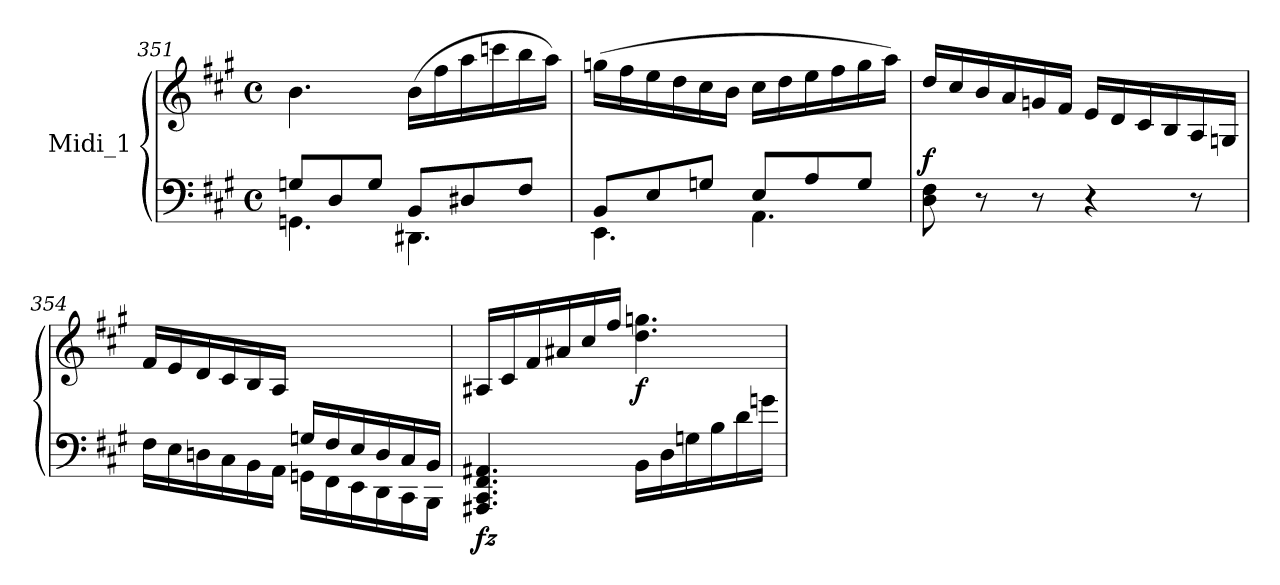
**kern	**kern	**dynam
*part1	*part1	*part1
*staff2	*staff1	*staff1/2
*I"Midi_1	*	*
*clefF4	*clefG2	*
*k[f#c#g#]	*k[f#c#g#]	*
*A:	*A:	*
*M4/4	*M4/4	*
*met(c)	*met(c)	*
=351	=351	=351
*^	*	*
8Gn/L	4.GGn\	4.b\	.
8D/	.	.	.
8G/J	.	.	.
8BB/L	4.DD#X\	(>16b\LL	.
.	.	16ff#\	.
8D#X/	.	16aa\	.
.	.	16cccn\	.
8F#/J	.	16bb\	.
.	.	16aa\JJ)	.
!!LO:LB:g=z
=352	=352	=352	=352
*	*	*MM85	*
8BB/L	4.EE\	(>16ggn\LL	.
.	.	16ff#\	.
8E/	.	16ee\	.
.	.	16dd\	.
8Gn/J	.	16cc#i\	.
.	.	16b\JJ	.
8E/L	4.AA\	16cc#\LL	.
.	.	16dd\	.
8A/	.	16ee\	.
.	.	16ff#\	.
8G/J	.	16gg\	.
.	.	16aa\JJ)	.
=353	=353	=353	=353
!	!	!	!LO:DY:a=2
8D\ 8F#\	2ryy	16dd/LL	f
.	.	16cc#/	.
8r	.	16b/	.
.	.	16a/	.
8r	.	16gn/	.
.	.	16f#/JJ	.
4r	.	16e/LL	.
.	.	16d/	.
.	4ryy	16c#/	.
.	.	16B/	.
8r	.	16A/	.
.	.	16Gn/JJ	.
=354	=354	=354	=354
16F#\LL	4ryy	16f#/LL	.
16E\	.	16e/	.
16Dni\	.	16d/	.
16C#\	.	16c#/	.
16BB\	8ryy	16B/	.
16AA\JJ	.	16A/JJ	.
16Gn/LL	16GGn\LL	8ryy	.
16F#/	16FF#\	.	.
16E/	16EE\	4ryy	.
16D/	16DD\	.	.
16C#/	16CC#\	.	.
16BB/JJ	16BBB\JJ	.	.
!!LO:LB:g=z
=355	=355	=355	=355
!	!	!	!LO:DY:b=2
4.AAA#X/ 4.CC#/ 4.FF#/ 4.AA#X/	2ryy	16A#X/LL	fz
.	.	16c#/	.
.	.	16f#/	.
.	.	16a#X/	.
.	.	16cc#/	.
.	.	16ff#/JJ	.
!	!	!	!LO:DY:b
16BB\LL	.	4.dd\ 4.ggn\	f
16D\	.	.	.
16Gn\	4ryy	.	.
16B\	.	.	.
16d\	.	.	.
16gn\JJ	.	.	.
*v	*v	*	*
=	=	=
*-	*-	*-
